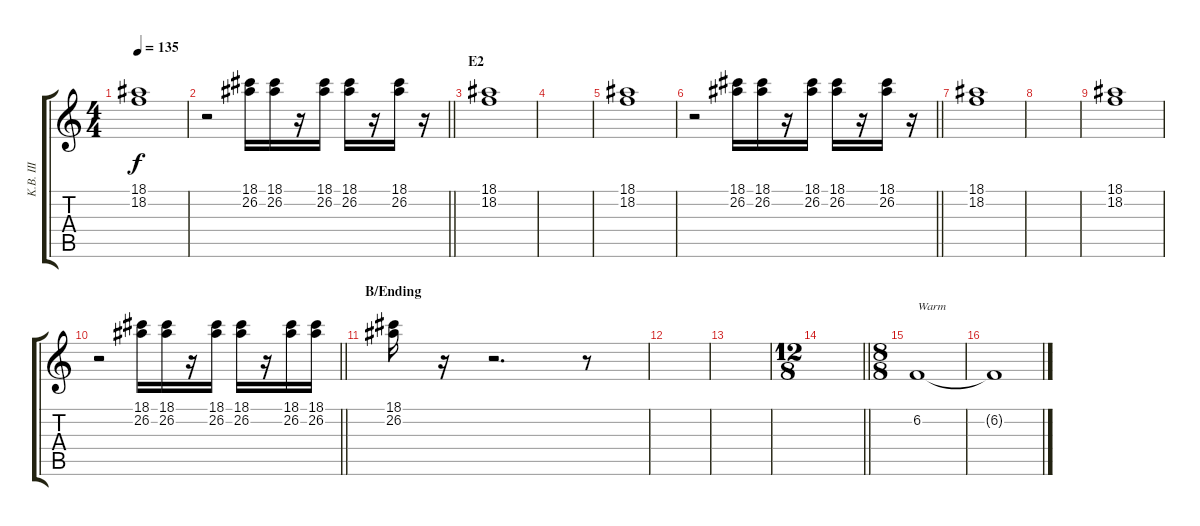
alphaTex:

\track ("K.B. III" "K.B. III") {instrument fx6goblins}
\staff {score tabs}
\tuning (E4 B3 G3 D3 A2 E2) {hide}
\ts (4 4)
\tempo 135
\clef g2
\ks c
(18.1 18.2).1{dy f} |
\barLineRight lightlight
r.2 (18.1 26.2).16 (18.1 26.2).16 r.16 (18.1 26.2).16 (18.1 26.2).16 r.16 (18.1 26.2).16 r.16 |
\section ("" "E2")
(18.1 18.2).1 |
|
(18.1 18.2).1 |
\barLineRight lightlight
r.2 (18.1 26.2).16 (18.1 26.2).16 r.16 (18.1 26.2).16 (18.1 26.2).16 r.16 (18.1 26.2).16 r.16 |
(18.1 18.2).1 |
|
(18.1 18.2).1 |
\barLineRight lightlight
r.2 (18.1 26.2).16 (18.1 26.2).16 r.16 (18.1 26.2).16 (18.1 26.2).16 r.16 (18.1 26.2).16 (18.1 26.2).16 |
\section ("" "B/Ending")
(18.1 26.2).16 r.16 r.2{d} r.8 |
|
|
\ts (12 8)
\barLineRight lightlight
|
\ts (8 8)
6.2.1{txt "Warm" instrument pad2warm} |
6.2{t}.1
